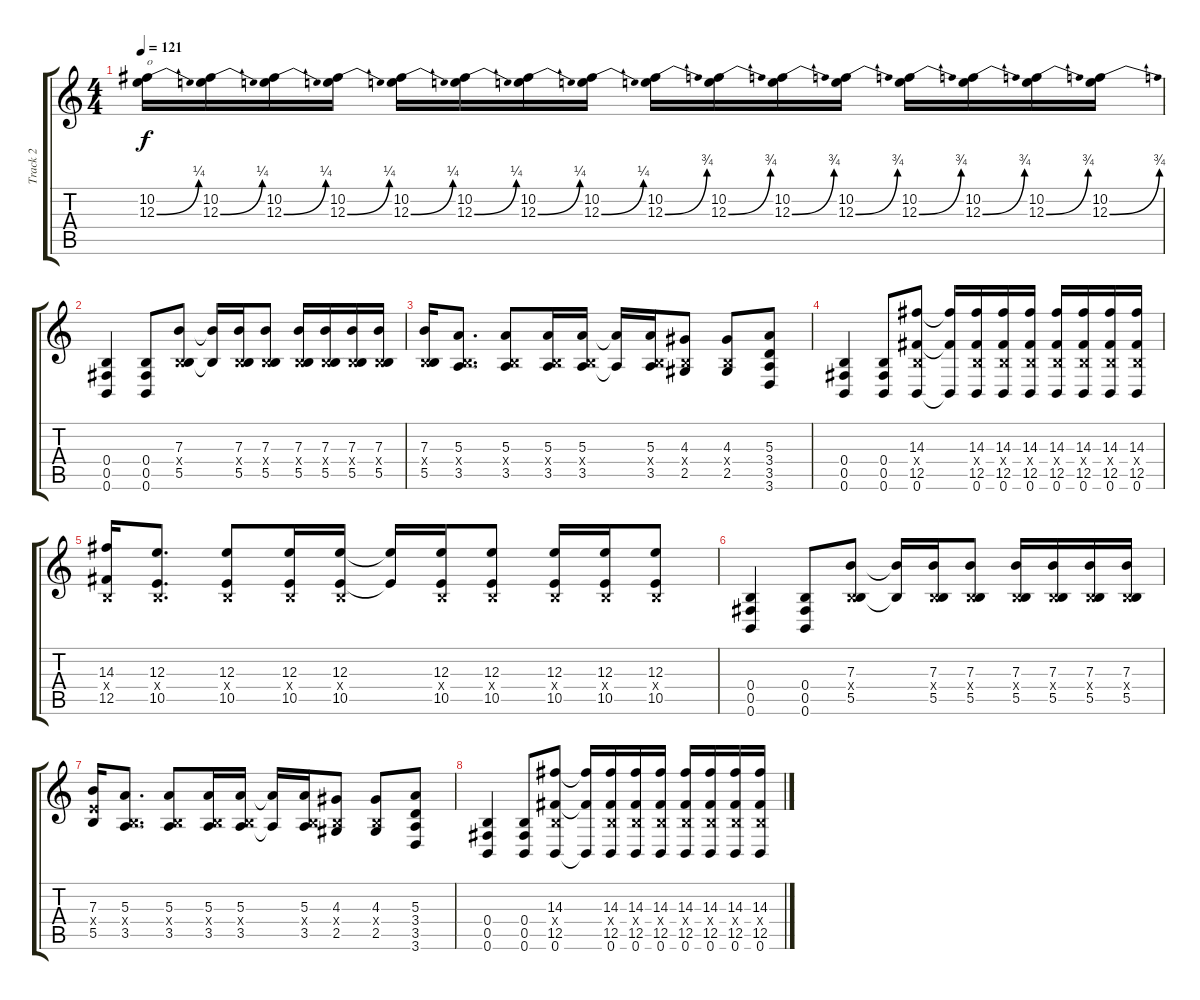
\track ("Track 2" "Track 2") {instrument distortionguitar}
\staff {score tabs}
\tuning (Db4 Ab3 E3 B2 Gb2 B1) {hide}
\ts (4 4)
\tempo 121
\clef g2
\ks c
(10.2 12.3{be (bend 0 0 60 1)}).16{txt "o" dy f} (10.2 12.3{be (bend 0 0 60 1)}).16 (10.2 12.3{be (bend 0 0 60 1)}).16 (10.2 12.3{be (bend 0 0 60 1)}).16 (10.2 12.3{be (bend 0 0 60 1)}).16 (10.2 12.3{be (bend 0 0 60 1)}).16 (10.2 12.3{be (bend 0 0 60 1)}).16 (10.2 12.3{be (bend 0 0 60 1)}).16 (10.2 12.3{be (bend 0 0 60 3)}).16 (10.2 12.3{be (bend 0 0 60 3)}).16 (10.2 12.3{be (bend 0 0 60 3)}).16 (10.2 12.3{be (bend 0 0 60 3)}).16 (10.2 12.3{be (bend 0 0 60 3)}).16 (10.2 12.3{be (bend 0 0 60 3)}).16 (10.2 12.3{be (bend 0 0 60 3)}).16 (10.2 12.3{be (bend 0 0 60 3)}).16 |
(0.4 0.5 0.6).4 (0.4 0.5 0.6).8 (7.3 0.4{x} 5.5).8 (7.3{t} 5.5{t}).16 (7.3 0.4{x} 5.5).16 (7.3 0.4{x} 5.5).8 (7.3 0.4{x} 5.5).16 (7.3 0.4{x} 5.5).16 (7.3 0.4{x} 5.5).16 (7.3 0.4{x} 5.5).16 |
(7.3 0.4{x} 5.5).16 (5.3 0.4{x} 3.5).8{d} (5.3 0.4{x} 3.5).8 (5.3 0.4{x} 3.5).16 (5.3 0.4{x} 3.5).16 (5.3{t} 3.5{t}).16 (5.3 0.4{x} 3.5).16 (4.3 0.4{x} 2.5).8 (4.3 0.4{x} 2.5).8 (5.3 3.4 3.5 3.6).8 |
(0.4 0.5 0.6).4 (0.4 0.5 0.6).8 (14.3 0.4{x} 12.5 0.6).8 (14.3{t} 12.5{t} 0.6{t}).16 (14.3 0.4{x} 12.5 0.6).16 (14.3 0.4{x} 12.5 0.6).16 (14.3 0.4{x} 12.5 0.6).16 (14.3 0.4{x} 12.5 0.6).16 (14.3 0.4{x} 12.5 0.6).16 (14.3 0.4{x} 12.5 0.6).16 (14.3 0.4{x} 12.5 0.6).16 |
(14.3 0.4{x} 12.5).16 (12.3 0.4{x} 10.5).8{d} (12.3 0.4{x} 10.5).8 (12.3 0.4{x} 10.5).16 (12.3 0.4{x} 10.5).16 (12.3{t} 10.5{t}).16 (12.3 0.4{x} 10.5).16 (12.3 0.4{x} 10.5).8 (12.3 0.4{x} 10.5).16 (12.3 0.4{x} 10.5).16 (12.3 0.4{x} 10.5).8 |
(0.4 0.5 0.6).4 (0.4 0.5 0.6).8 (7.3 0.4{x} 5.5).8 (7.3{t} 5.5{t}).16 (7.3 0.4{x} 5.5).16 (7.3 0.4{x} 5.5).8 (7.3 0.4{x} 5.5).16 (7.3 0.4{x} 5.5).16 (7.3 0.4{x} 5.5).16 (7.3 0.4{x} 5.5).16 |
(7.3 5.4{x} 5.5).16 (5.3 0.4{x} 3.5).8{d} (5.3 0.4{x} 3.5).8 (5.3 0.4{x} 3.5).16 (5.3 0.4{x} 3.5).16 (5.3{t} 3.5{t}).16 (5.3 0.4{x} 3.5).16 (4.3 0.4{x} 2.5).8 (4.3 0.4{x} 2.5).8 (5.3 3.4 3.5 3.6).8 |
(0.4 0.5 0.6).4 (0.4 0.5 0.6).8 (14.3 0.4{x} 12.5 0.6).8 (14.3{t} 12.5{t} 0.6{t}).16 (14.3 0.4{x} 12.5 0.6).16 (14.3 0.4{x} 12.5 0.6).16 (14.3 0.4{x} 12.5 0.6).16 (14.3 0.4{x} 12.5 0.6).16 (14.3 0.4{x} 12.5 0.6).16 (14.3 0.4{x} 12.5 0.6).16 (14.3 0.4{x} 12.5 0.6).16
